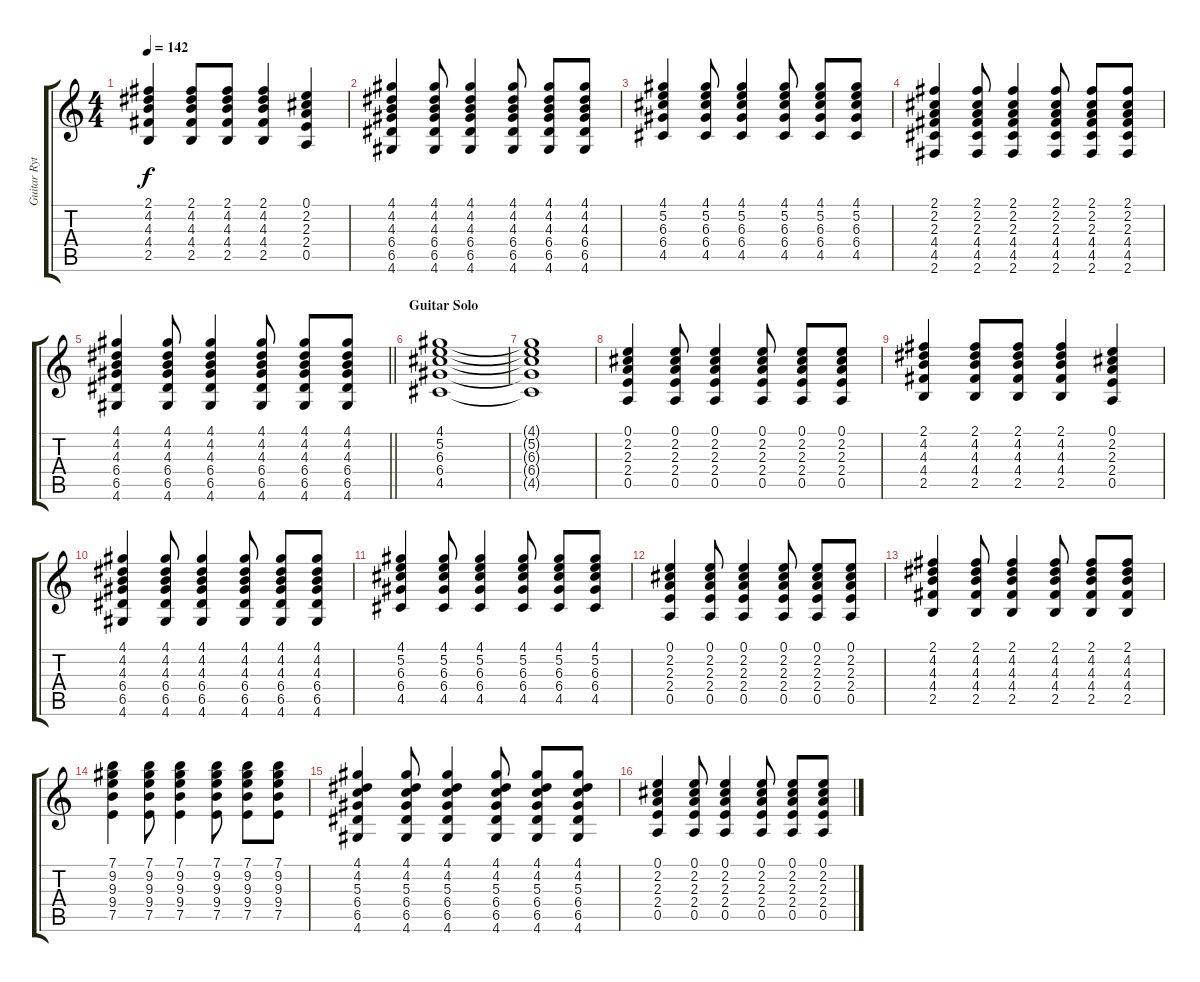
\track ("Guitar Rythm" "Guitar Ryt") {instrument electricguitarclean}
\staff {score tabs}
\tuning (E4 B3 G3 D3 A2 E2) {hide}
\ts (4 4)
\tempo 142
\clef g2
\ks c
(2.1 4.2 4.3 4.4 2.5).4{dy f} (2.1 4.2 4.3 4.4 2.5).8 (2.1 4.2 4.3 4.4 2.5).8 (2.1 4.2 4.3 4.4 2.5).4 (0.1 2.2 2.3 2.4 0.5).4 |
(4.1 4.2 4.3 6.4 6.5 4.6).4 (4.1 4.2 4.3 6.4 6.5 4.6).8 (4.1 4.2 4.3 6.4 6.5 4.6).4 (4.1 4.2 4.3 6.4 6.5 4.6).8 (4.1 4.2 4.3 6.4 6.5 4.6).8 (4.1 4.2 4.3 6.4 6.5 4.6).8 |
(4.1 5.2 6.3 6.4 4.5).4 (4.1 5.2 6.3 6.4 4.5).8 (4.1 5.2 6.3 6.4 4.5).4 (4.1 5.2 6.3 6.4 4.5).8 (4.1 5.2 6.3 6.4 4.5).8 (4.1 5.2 6.3 6.4 4.5).8 |
(2.1 2.2 2.3 4.4 4.5 2.6).4 (2.1 2.2 2.3 4.4 4.5 2.6).8 (2.1 2.2 2.3 4.4 4.5 2.6).4 (2.1 2.2 2.3 4.4 4.5 2.6).8 (2.1 2.2 2.3 4.4 4.5 2.6).8 (2.1 2.2 2.3 4.4 4.5 2.6).8 |
\barLineRight lightlight
(4.1 4.2 4.3 6.4 6.5 4.6).4 (4.1 4.2 4.3 6.4 6.5 4.6).8 (4.1 4.2 4.3 6.4 6.5 4.6).4 (4.1 4.2 4.3 6.4 6.5 4.6).8 (4.1 4.2 4.3 6.4 6.5 4.6).8 (4.1 4.2 4.3 6.4 6.5 4.6).8 |
\section ("" "Guitar Solo")
(4.1 5.2 6.3 6.4 4.5).1 |
(4.1{t} 5.2{t} 6.3{t} 6.4{t} 4.5{t}).1 |
(0.1 2.2 2.3 2.4 0.5).4 (0.1 2.2 2.3 2.4 0.5).8 (0.1 2.2 2.3 2.4 0.5).4 (0.1 2.2 2.3 2.4 0.5).8 (0.1 2.2 2.3 2.4 0.5).8 (0.1 2.2 2.3 2.4 0.5).8 |
(2.1 4.2 4.3 4.4 2.5).4 (2.1 4.2 4.3 4.4 2.5).8 (2.1 4.2 4.3 4.4 2.5).8 (2.1 4.2 4.3 4.4 2.5).4 (0.1 2.2 2.3 2.4 0.5).4 |
(4.1 4.2 4.3 6.4 6.5 4.6).4 (4.1 4.2 4.3 6.4 6.5 4.6).8 (4.1 4.2 4.3 6.4 6.5 4.6).4 (4.1 4.2 4.3 6.4 6.5 4.6).8 (4.1 4.2 4.3 6.4 6.5 4.6).8 (4.1 4.2 4.3 6.4 6.5 4.6).8 |
(4.1 5.2 6.3 6.4 4.5).4 (4.1 5.2 6.3 6.4 4.5).8 (4.1 5.2 6.3 6.4 4.5).4 (4.1 5.2 6.3 6.4 4.5).8 (4.1 5.2 6.3 6.4 4.5).8 (4.1 5.2 6.3 6.4 4.5).8 |
(0.1 2.2 2.3 2.4 0.5).4 (0.1 2.2 2.3 2.4 0.5).8 (0.1 2.2 2.3 2.4 0.5).4 (0.1 2.2 2.3 2.4 0.5).8 (0.1 2.2 2.3 2.4 0.5).8 (0.1 2.2 2.3 2.4 0.5).8 |
(2.1 4.2 4.3 4.4 2.5).4 (2.1 4.2 4.3 4.4 2.5).8 (2.1 4.2 4.3 4.4 2.5).4 (2.1 4.2 4.3 4.4 2.5).8 (2.1 4.2 4.3 4.4 2.5).8 (2.1 4.2 4.3 4.4 2.5).8 |
(7.1 9.2 9.3 9.4 7.5).4 (7.1 9.2 9.3 9.4 7.5).8 (7.1 9.2 9.3 9.4 7.5).4 (7.1 9.2 9.3 9.4 7.5).8 (7.1 9.2 9.3 9.4 7.5).8 (7.1 9.2 9.3 9.4 7.5).8 |
(4.1 4.2 5.3 6.4 6.5 4.6).4 (4.1 4.2 5.3 6.4 6.5 4.6).8 (4.1 4.2 5.3 6.4 6.5 4.6).4 (4.1 4.2 5.3 6.4 6.5 4.6).8 (4.1 4.2 5.3 6.4 6.5 4.6).8 (4.1 4.2 5.3 6.4 6.5 4.6).8 |
(0.1 2.2 2.3 2.4 0.5).4 (0.1 2.2 2.3 2.4 0.5).8 (0.1 2.2 2.3 2.4 0.5).4 (0.1 2.2 2.3 2.4 0.5).8 (0.1 2.2 2.3 2.4 0.5).8 (0.1 2.2 2.3 2.4 0.5).8
